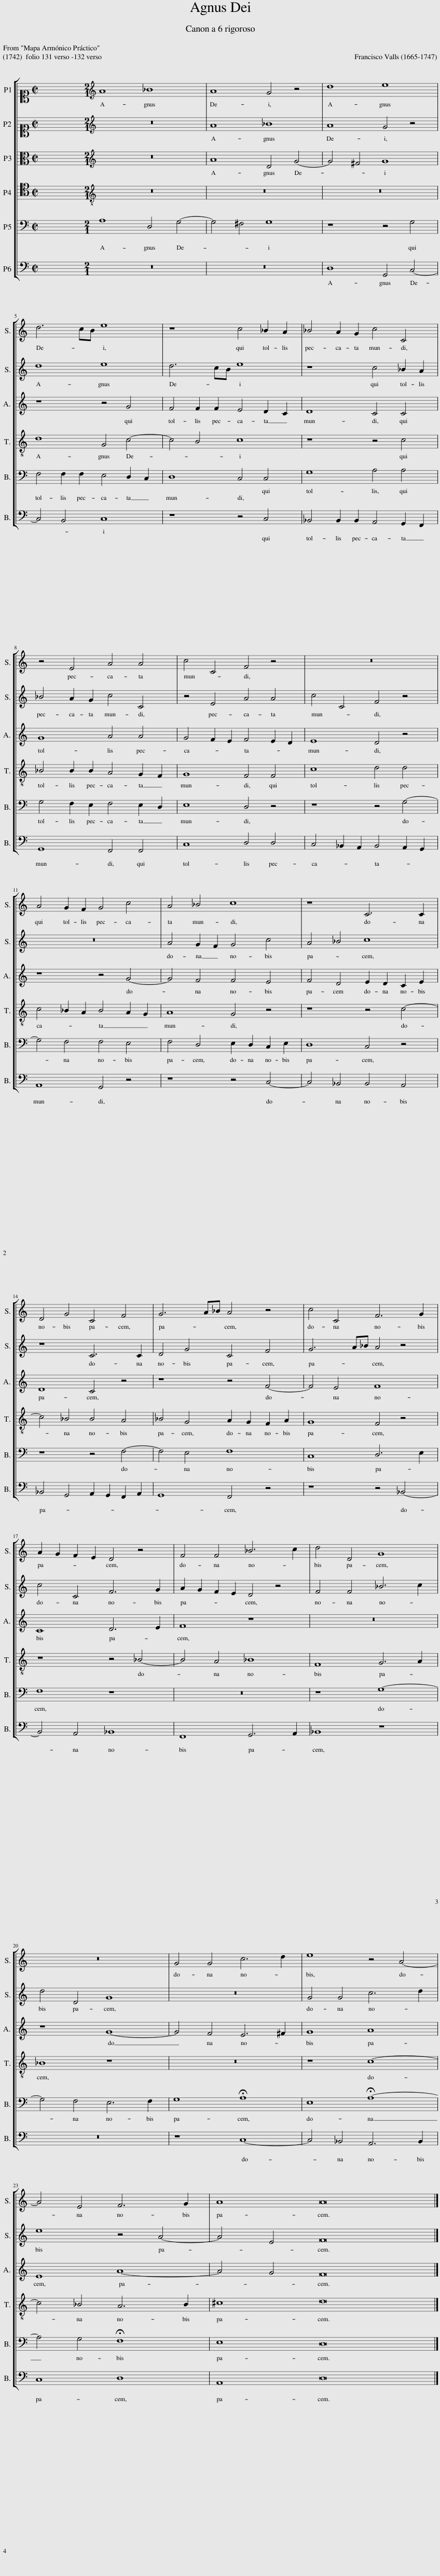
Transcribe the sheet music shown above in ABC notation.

X:1
%%score [ 1 2 3 4 5 6 ]
L:1/8
M:2/2
I:linebreak $
K:C
V:1 alto1
V:2 alto1
V:3 alto
V:4 tenor transpose=-12
V:5 bass
V:6 bass
V:1
 x8 |[M:2/1][K:treble] A8 _B8 | A8 G4 z4 | d8 e8 |$ d6 cB e8 | %5
 z8 c4 _B2 A2 | _B4 A2 G2 c4 C4 |$ z4 E4 A4 A4 | c4 C4 F4 z4 | z16 |$ %10
 A4 G2 F2 G4 c4 | A4 _B4 c8 | z8 C6 C2 |$ D4 G4 C4 F4 | G6 A_B A4 z4 | %15
 c4 C4 F6 G2 |$ A2 G2 F2 E2 D4 z4 | F4 F4 _B6 c2 | d4 D4 G8 |$ z16 | %20
 G4 G4 c6 d2 | e8 z4 A4- |$ A4 E4 F6 G2 | A8 A16 |] %24
V:2
 x8 |[M:2/1][K:treble] z16 | A8 _B8 | A8 G4 z4 |$ d8 e8 | %5
 d6 cB e8 | z8 c4 _B2 A2 |$ _B4 A2 G2 c4 C4 | z4 E4 A4 A4 | c4 C4 F4 z4 |$ %10
 z16 | A4 G2 F2 G4 c4 | A4 _B4 c8 |$ z8 C6 C2 | D4 G4 C4 F4 | %15
 G6 A_B A4 z4 |$ c4 C4 F6 G2 | A2 G2 F2 E2 D4 z4 | F4 F4 _B6 c2 |$ d4 D4 G8 | %20
 z16 | G4 G4 c6 d2 |$ e8 z4 A4- | A4 E4 F16 |] %24
V:3
 x8 |[M:2/1][K:treble] z16 | A8 D4 G4- | G4 ^F4 G8 |$ z8 z4 G4 | %5
 F4 F2 F2 E4 D2 C2 | D8 C4 C4 |$ G8 A4 A4 | G4 F2 E2 F4 E2 D2 | E8 D4 z4 |$ %10
 z8 z4 G4- | G4 F4 F4 E4 | F4 D4 E2 D2 C2 E2 |$ D8 C4 z4 | z8 z4 F4- | %15
 F4 E4 F8 |$ C8 D6 E2 | F8 z8 | z16 |$ z8 G8- | %20
 G4 F4 E6 ^F2 | G8 A8 |$ E8 A8- | A4 G4 F16 |] %24
V:4
 x8 |[M:2/1][K:treble-8] z16 | z16 | z16 |$ d8 G4 c4- | %5
 c4 B4 c8 | z8 z4 c4 |$ _B4 B2 B2 A4 G2 F2 | G8 F4 F4 | c8 d4 d4 |$ %10
 c4 _B2 A2 B4 A2 G2 | A8 G4 z4 | z8 z4 c4- |$ c4 _B4 B4 A4 | _B4 G4 A2 G2 F2 A2 | %15
 G8 F4 z4 |$ z8 z4 _B4- | B4 A4 _B8 | F8 G6 A2 |$ _B8 z8 | %20
 z16 | z8 c8- |$ c4 _B4 A6 B2 | ^c8 d16 |] %24
V:5
 x8 |[M:2/1] A,8 D,4 G,4- | G,4 ^F,4 G,8 | z8 z4 G,4 |$ F,4 F,2 F,2 E,4 D,2 C,2 | %5
 D,8 C,4 C,4 | G,8 A,4 A,4 |$ G,4 F,2 E,2 F,4 E,2 D,2 | E,8 D,4 z4 | z8 z4 G,4- |$ %10
 G,4 F,4 F,4 E,4 | F,4 D,4 E,2 D,2 C,2 E,2 | D,8 C,4 z4 |$ z8 z4 F,4- | F,4 E,4 F,8 | %15
 C,8 D,6 E,2 |$ F,8 z8 | z16 | z8 G,8- |$ G,4 F,4 E,6 F,2 | %20
 G,8 !fermata!A,8 | E,8 !fermata!A,8- |$ A,4 G,4 !fermata!F,8 | E,8 D,16 |] %24
V:6
 x8 |[M:2/1] z16 | z16 | D,8 G,,4 C,4- |$ C,4 B,,4 C,8 | %5
 z8 z4 C,4 | _B,,4 B,,2 B,,2 A,,4 G,,2 F,,2 |$ G,,8 F,,4 F,,4 | C,8 D,4 D,4 | C,4 _B,,2 A,,2 B,,4 A,,2 G,,2 |$ %10
 A,,8 G,,4 z4 | z8 z4 C,4- | C,4 _B,,4 B,,4 A,,4 |$ _B,,4 G,,4 A,,2 G,,2 F,,2 A,,2 | G,,8 F,,4 z4 | %15
 z8 z4 _B,,4- |$ B,,4 A,,4 _B,,8 | F,,8 G,,6 A,,2 | _B,,8 z8 |$ z16 | %20
 z8 C,8- | C,4 _B,,4 A,,6 B,,2 |$ C,8 D,8 | A,,8 D,16 |] %24
